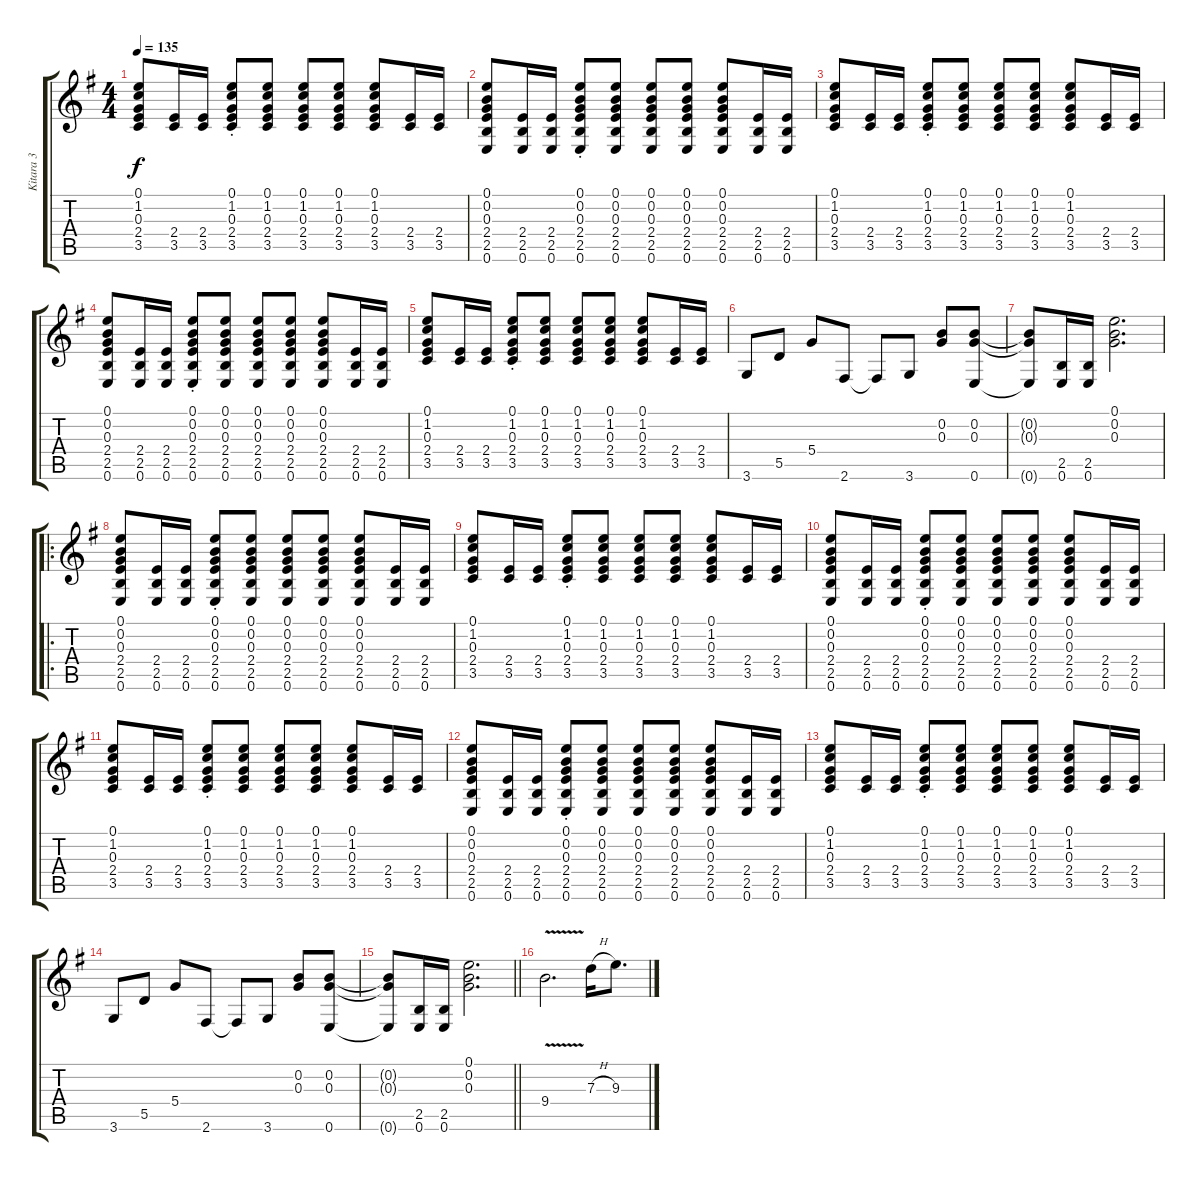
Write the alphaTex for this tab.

\track ("Kitara 3" "Kitara 3") {instrument distortionguitar}
\staff {score tabs}
\tuning (E4 B3 G3 D3 A2 E2) {hide}
\ts (4 4)
\tempo 135
\clef g2
\ks g
(0.1 1.2 0.3 2.4 3.5).8{dy f} (2.4 3.5).16 (2.4 3.5).16 (0.1{st} 1.2{st} 0.3{st} 2.4{st} 3.5{st}).8 (0.1 1.2 0.3 2.4 3.5).8 (0.1 1.2 0.3 2.4 3.5).8 (0.1 1.2 0.3 2.4 3.5).8 (0.1 1.2 0.3 2.4 3.5).8 (2.4 3.5).16 (2.4 3.5).16 |
(0.1 0.2 0.3 2.4 2.5 0.6).8 (2.4 2.5 0.6).16 (2.4 2.5 0.6).16 (0.1{st} 0.2{st} 0.3{st} 2.4{st} 2.5{st} 0.6{st}).8 (0.1 0.2 0.3 2.4 2.5 0.6).8 (0.1 0.2 0.3 2.4 2.5 0.6).8 (0.1 0.2 0.3 2.4 2.5 0.6).8 (0.1 0.2 0.3 2.4 2.5 0.6).8 (2.4 2.5 0.6).16 (2.4 2.5 0.6).16 |
(0.1 1.2 0.3 2.4 3.5).8 (2.4 3.5).16 (2.4 3.5).16 (0.1{st} 1.2{st} 0.3{st} 2.4{st} 3.5{st}).8 (0.1 1.2 0.3 2.4 3.5).8 (0.1 1.2 0.3 2.4 3.5).8 (0.1 1.2 0.3 2.4 3.5).8 (0.1 1.2 0.3 2.4 3.5).8 (2.4 3.5).16 (2.4 3.5).16 |
(0.1 0.2 0.3 2.4 2.5 0.6).8 (2.4 2.5 0.6).16 (2.4 2.5 0.6).16 (0.1{st} 0.2{st} 0.3{st} 2.4{st} 2.5{st} 0.6{st}).8 (0.1 0.2 0.3 2.4 2.5 0.6).8 (0.1 0.2 0.3 2.4 2.5 0.6).8 (0.1 0.2 0.3 2.4 2.5 0.6).8 (0.1 0.2 0.3 2.4 2.5 0.6).8 (2.4 2.5 0.6).16 (2.4 2.5 0.6).16 |
(0.1 1.2 0.3 2.4 3.5).8 (2.4 3.5).16 (2.4 3.5).16 (0.1{st} 1.2{st} 0.3{st} 2.4{st} 3.5{st}).8 (0.1 1.2 0.3 2.4 3.5).8 (0.1 1.2 0.3 2.4 3.5).8 (0.1 1.2 0.3 2.4 3.5).8 (0.1 1.2 0.3 2.4 3.5).8 (2.4 3.5).16 (2.4 3.5).16 |
3.6.8 5.5.8 5.4.8 2.6.8 2.6{t}.8 3.6.8 (0.2 0.3).8 (0.2 0.3 0.6).8 |
(0.2{t} 0.3{t} 0.6{t}).8 (2.5 0.6).16 (2.5 0.6).16 (0.1 0.2 0.3).2{d} |
\ro
(0.1 0.2 0.3 2.4 2.5 0.6).8 (2.4 2.5 0.6).16 (2.4 2.5 0.6).16 (0.1{st} 0.2{st} 0.3{st} 2.4{st} 2.5{st} 0.6{st}).8 (0.1 0.2 0.3 2.4 2.5 0.6).8 (0.1 0.2 0.3 2.4 2.5 0.6).8 (0.1 0.2 0.3 2.4 2.5 0.6).8 (0.1 0.2 0.3 2.4 2.5 0.6).8 (2.4 2.5 0.6).16 (2.4 2.5 0.6).16 |
(0.1 1.2 0.3 2.4 3.5).8 (2.4 3.5).16 (2.4 3.5).16 (0.1{st} 1.2{st} 0.3{st} 2.4{st} 3.5{st}).8 (0.1 1.2 0.3 2.4 3.5).8 (0.1 1.2 0.3 2.4 3.5).8 (0.1 1.2 0.3 2.4 3.5).8 (0.1 1.2 0.3 2.4 3.5).8 (2.4 3.5).16 (2.4 3.5).16 |
(0.1 0.2 0.3 2.4 2.5 0.6).8 (2.4 2.5 0.6).16 (2.4 2.5 0.6).16 (0.1{st} 0.2{st} 0.3{st} 2.4{st} 2.5{st} 0.6{st}).8 (0.1 0.2 0.3 2.4 2.5 0.6).8 (0.1 0.2 0.3 2.4 2.5 0.6).8 (0.1 0.2 0.3 2.4 2.5 0.6).8 (0.1 0.2 0.3 2.4 2.5 0.6).8 (2.4 2.5 0.6).16 (2.4 2.5 0.6).16 |
(0.1 1.2 0.3 2.4 3.5).8 (2.4 3.5).16 (2.4 3.5).16 (0.1{st} 1.2{st} 0.3{st} 2.4{st} 3.5{st}).8 (0.1 1.2 0.3 2.4 3.5).8 (0.1 1.2 0.3 2.4 3.5).8 (0.1 1.2 0.3 2.4 3.5).8 (0.1 1.2 0.3 2.4 3.5).8 (2.4 3.5).16 (2.4 3.5).16 |
(0.1 0.2 0.3 2.4 2.5 0.6).8 (2.4 2.5 0.6).16 (2.4 2.5 0.6).16 (0.1{st} 0.2{st} 0.3{st} 2.4{st} 2.5{st} 0.6{st}).8 (0.1 0.2 0.3 2.4 2.5 0.6).8 (0.1 0.2 0.3 2.4 2.5 0.6).8 (0.1 0.2 0.3 2.4 2.5 0.6).8 (0.1 0.2 0.3 2.4 2.5 0.6).8 (2.4 2.5 0.6).16 (2.4 2.5 0.6).16 |
(0.1 1.2 0.3 2.4 3.5).8 (2.4 3.5).16 (2.4 3.5).16 (0.1{st} 1.2{st} 0.3{st} 2.4{st} 3.5{st}).8 (0.1 1.2 0.3 2.4 3.5).8 (0.1 1.2 0.3 2.4 3.5).8 (0.1 1.2 0.3 2.4 3.5).8 (0.1 1.2 0.3 2.4 3.5).8 (2.4 3.5).16 (2.4 3.5).16 |
3.6.8 5.5.8 5.4.8 2.6.8 2.6{t}.8 3.6.8 (0.2 0.3).8 (0.2 0.3 0.6).8 |
\barLineRight lightlight
(0.2{t} 0.3{t} 0.6{t}).8 (2.5 0.6).16 (2.5 0.6).16 (0.1 0.2 0.3).2{d} |
9.4{v}.2{d instrument distortionguitar} 7.3{h}.16 9.3.8{d}
